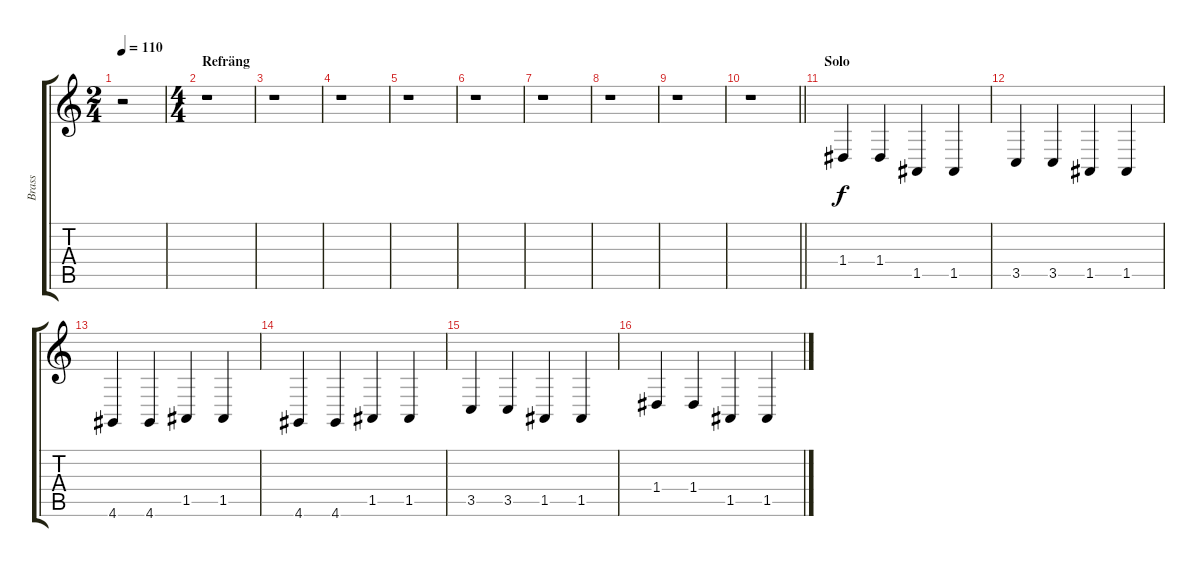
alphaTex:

\track ("Brass" "Brass") {instrument brasssection}
\staff {score tabs}
\tuning (E4 B3 G3 D3 A2 E2) {hide}
\ts (2 4)
\tempo 110
\clef g2
\ks c
r.2{dy f} |
\ts (4 4)
\section ("" "Refräng")
r.1 |
r.1 |
r.1 |
r.1 |
r.1 |
r.1 |
r.1 |
r.1 |
\barLineRight lightlight
r.1 |
\section ("" "Solo")
1.4.4 1.4.4 1.5.4 1.5.4 |
3.5.4 3.5.4 1.5.4 1.5.4 |
4.6.4 4.6.4 1.5.4 1.5.4 |
4.6.4 4.6.4 1.5.4 1.5.4 |
3.5.4 3.5.4 1.5.4 1.5.4 |
1.4.4 1.4.4 1.5.4 1.5.4
